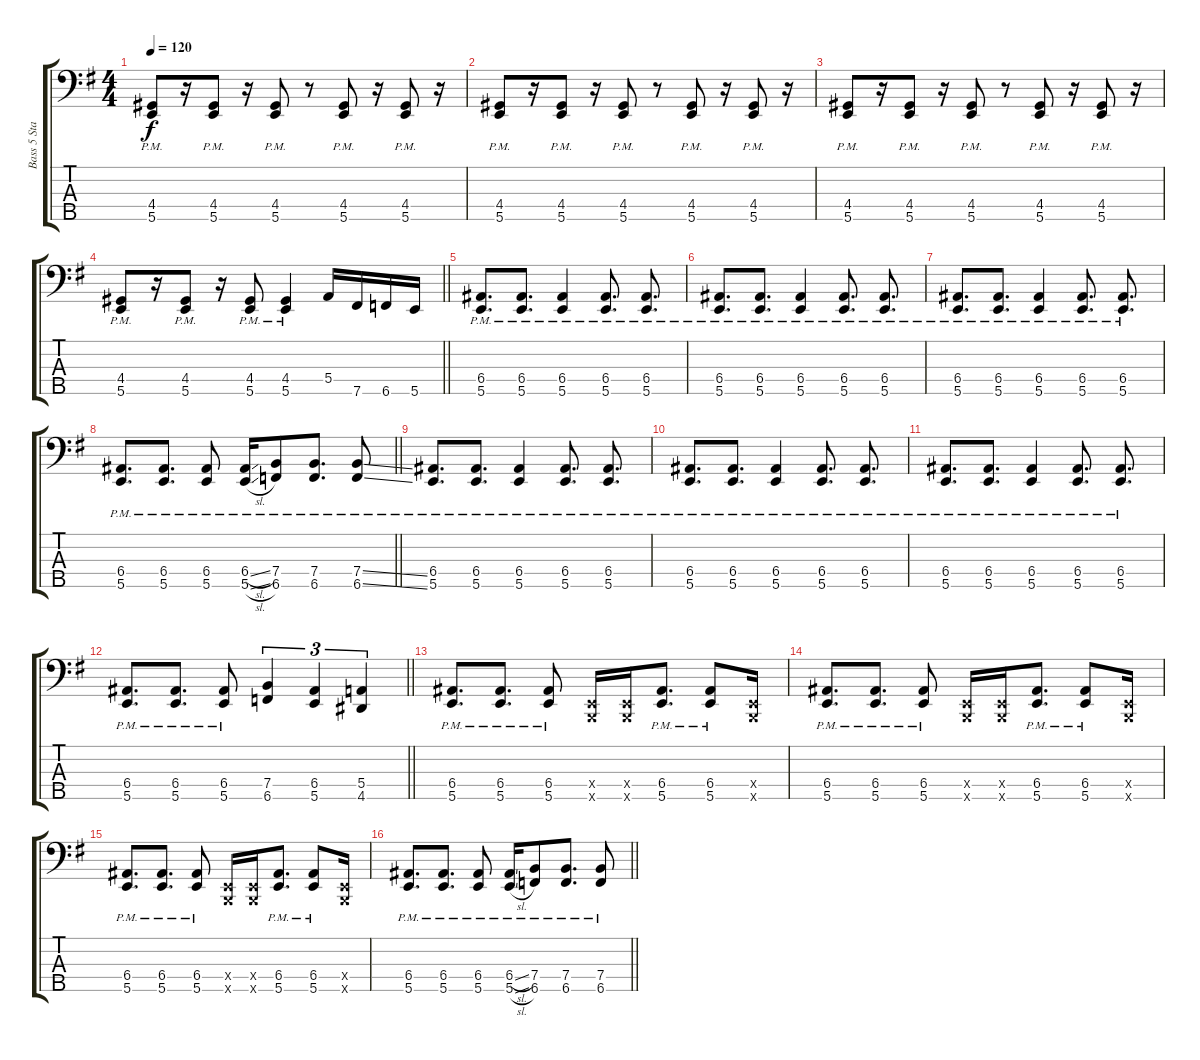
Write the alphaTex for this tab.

\track ("Bass 5 Standard" "Bass 5 Sta") {instrument electricbassfinger}
\staff {score tabs}
\tuning (G2 D2 A1 E1 B0) {hide}
\ts (4 4)
\tempo 120
\clef f4
\ks eminor
(4.4{pm} 5.5{pm}).8{dy f} r.16 (4.4{pm} 5.5{pm}).8 r.16 (4.4{pm} 5.5{pm}).8 r.8 (4.4{pm} 5.5{pm}).8 r.16 (4.4{pm} 5.5{pm}).8 r.16 |
(4.4{pm} 5.5{pm}).8 r.16 (4.4{pm} 5.5{pm}).8 r.16 (4.4{pm} 5.5{pm}).8 r.8 (4.4{pm} 5.5{pm}).8 r.16 (4.4{pm} 5.5{pm}).8 r.16 |
(4.4{pm} 5.5{pm}).8 r.16 (4.4{pm} 5.5{pm}).8 r.16 (4.4{pm} 5.5{pm}).8 r.8 (4.4{pm} 5.5{pm}).8 r.16 (4.4{pm} 5.5{pm}).8 r.16 |
\barLineRight lightlight
(4.4{pm} 5.5{pm}).8 r.16 (4.4{pm} 5.5{pm}).8 r.16 (4.4{pm} 5.5{pm}).8 (4.4{pm} 5.5{pm}).4 5.4.16 7.5.16 6.5.16 5.5.16 |
\section ("" "")
(6.4{pm} 5.5{pm}).8{d} (6.4{pm} 5.5{pm}).8{d} (6.4{pm} 5.5{pm}).4 (6.4{pm} 5.5{pm}).8{d} (6.4{pm} 5.5{pm}).8{d} |
(6.4{pm} 5.5{pm}).8{d} (6.4{pm} 5.5{pm}).8{d} (6.4{pm} 5.5{pm}).4 (6.4{pm} 5.5{pm}).8{d} (6.4{pm} 5.5{pm}).8{d} |
(6.4{pm} 5.5{pm}).8{d} (6.4{pm} 5.5{pm}).8{d} (6.4{pm} 5.5{pm}).4 (6.4{pm} 5.5{pm}).8{d} (6.4{pm} 5.5{pm}).8{d} |
\barLineRight lightlight
(6.4{pm} 5.5{pm}).8{d} (6.4{pm} 5.5{pm}).8{d} (6.4{pm} 5.5{pm}).8 (6.4{sl pm} 5.5{sl pm}).16 (7.4{pm} 6.5{pm}).8 (7.4{pm} 6.5{pm}).8{d} (7.4{ss pm} 6.5{ss pm}).8 |
(6.4{pm} 5.5{pm}).8{d} (6.4{pm} 5.5{pm}).8{d} (6.4{pm} 5.5{pm}).4 (6.4{pm} 5.5{pm}).8{d} (6.4{pm} 5.5{pm}).8{d} |
(6.4{pm} 5.5{pm}).8{d} (6.4{pm} 5.5{pm}).8{d} (6.4{pm} 5.5{pm}).4 (6.4{pm} 5.5{pm}).8{d} (6.4{pm} 5.5{pm}).8{d} |
(6.4{pm} 5.5{pm}).8{d} (6.4{pm} 5.5{pm}).8{d} (6.4{pm} 5.5{pm}).4 (6.4{pm} 5.5{pm}).8{d} (6.4{pm} 5.5{pm}).8{d} |
\barLineRight lightlight
(6.4{pm} 5.5{pm}).8{d} (6.4{pm} 5.5{pm}).8{d} (6.4{pm} 5.5{pm}).8 (7.4 6.5).4{tu (3 2)} (6.4 5.5).4{tu (3 2)} (5.4 4.5).4{tu (3 2)} |
\section ("" "")
(6.4{pm} 5.5{pm}).8{d} (6.4{pm} 5.5{pm}).8{d} (6.4{pm} 5.5{pm}).8 (0.4{x} 0.5{x}).16 (0.4{x} 0.5{x}).16 (6.4{pm} 5.5{pm}).8{d} (6.4{pm} 5.5{pm}).8 (0.4{x} 0.5{x}).16 |
(6.4{pm} 5.5{pm}).8{d} (6.4{pm} 5.5{pm}).8{d} (6.4{pm} 5.5{pm}).8 (0.4{x} 0.5{x}).16 (0.4{x} 0.5{x}).16 (6.4{pm} 5.5{pm}).8{d} (6.4{pm} 5.5{pm}).8 (0.4{x} 0.5{x}).16 |
(6.4{pm} 5.5{pm}).8{d} (6.4{pm} 5.5{pm}).8{d} (6.4{pm} 5.5{pm}).8 (0.4{x} 0.5{x}).16 (0.4{x} 0.5{x}).16 (6.4{pm} 5.5{pm}).8{d} (6.4{pm} 5.5{pm}).8 (0.4{x} 0.5{x}).16 |
\barLineRight lightlight
(6.4{pm} 5.5{pm}).8{d} (6.4{pm} 5.5{pm}).8{d} (6.4{pm} 5.5{pm}).8 (6.4{sl pm} 5.5{sl pm}).16 (7.4{pm} 6.5{pm}).8 (7.4{pm} 6.5{pm}).8{d} (7.4{ss pm} 6.5{ss pm}).8
